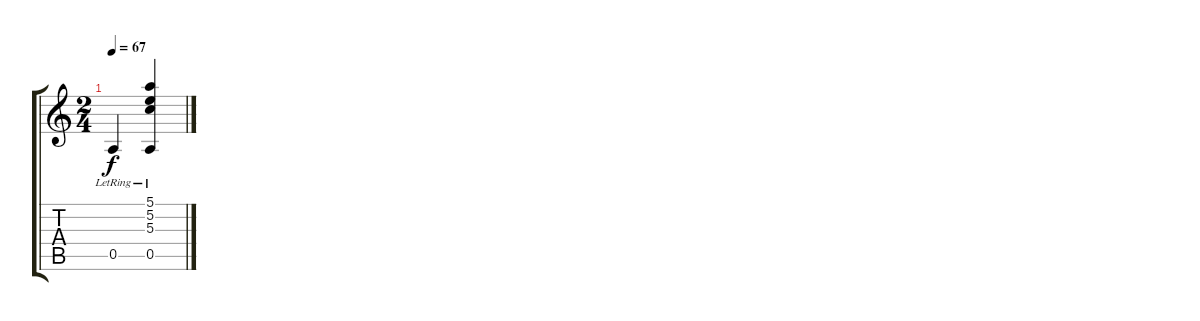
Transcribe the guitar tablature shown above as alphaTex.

\track "" {instrument acousticguitarnylon}
\staff {score tabs}
\tuning (E4 B3 G3 D3 A2 E2) {hide}
\ts (2 4)
\tempo 67
\clef g2
\ks c
0.5{lr}.4{dy f} (5.1{lr} 5.2{lr} 5.3{lr} 0.5{lr}).4
